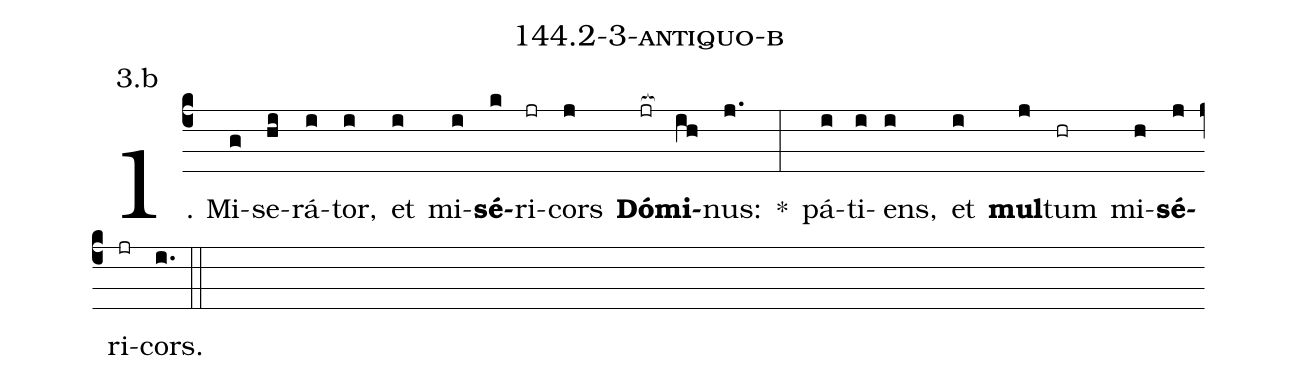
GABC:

name: 144.2-3-antiquo-b;
annotation: 3.b;
%%
(c4)1. Mi(g)se(hi)rá(i)tor,(i) et(i) mi(i)<b>sé</b>(k)ri(jr)cors(j) <b>Dó</b>(jr[ocb:1{])<b>mi</b>(ih[ocb:0}])nus:(j.) *(:) pá(i)ti(i)ens,(i) et(i) <b>mul</b>(j)tum(hr) mi(h)<b>sé</b>(j)ri(jr)cors.(i.) (::)
